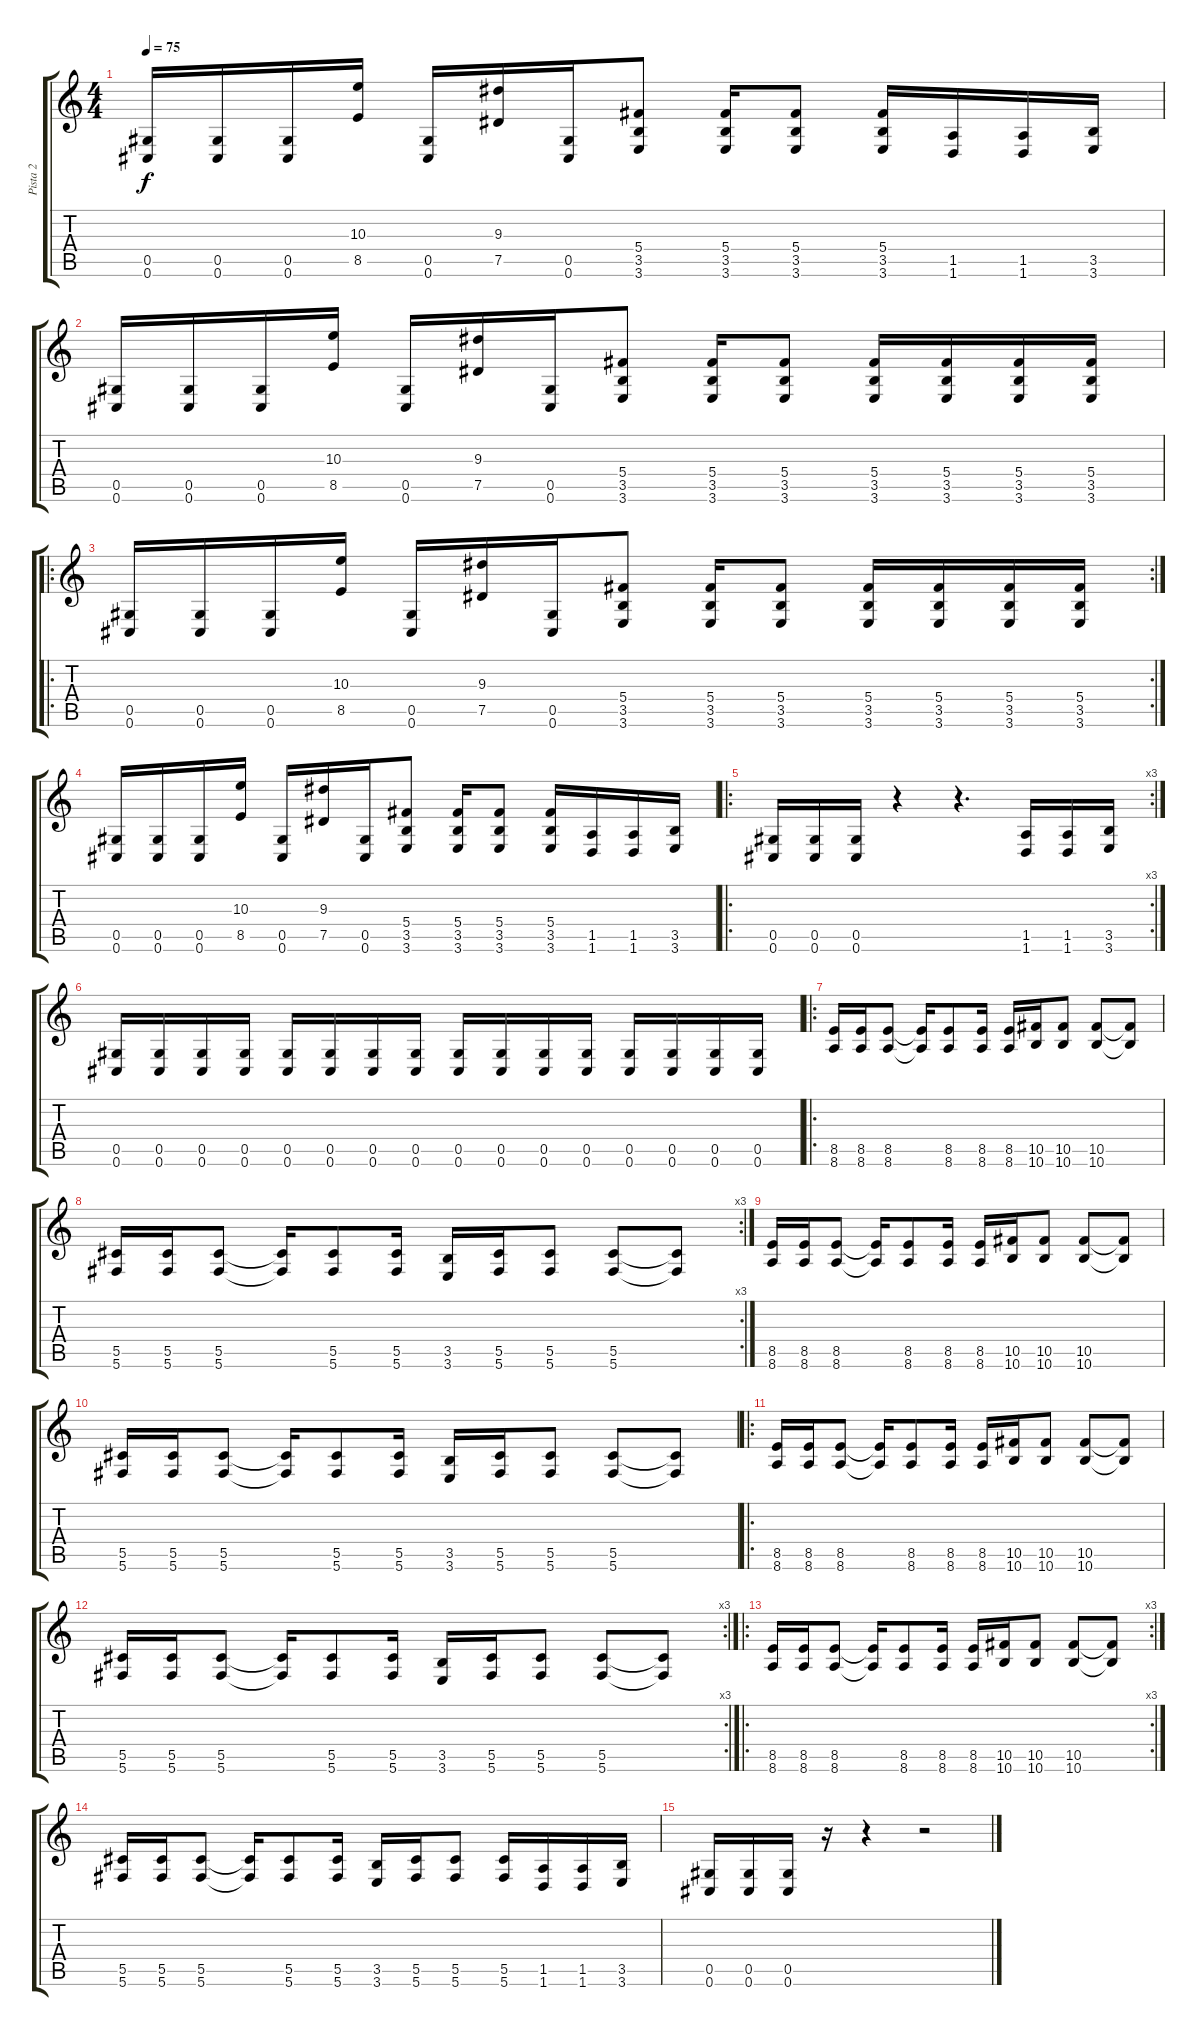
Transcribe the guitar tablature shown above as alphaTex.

\track ("Pista 2" "Pista 2") {instrument distortionguitar}
\staff {score tabs}
\tuning (Eb4 Bb3 Gb3 Db3 Ab2 Db2) {hide}
\ts (4 4)
\tempo 75
\clef g2
\ks c
(0.5 0.6).16{dy f} (0.5 0.6).16 (0.5 0.6).16 (10.3 8.5).16 (0.5 0.6).16 (9.3 7.5).16 (0.5 0.6).16 (5.4 3.5 3.6).8 (5.4 3.5 3.6).16 (5.4 3.5 3.6).8 (5.4 3.5 3.6).16 (1.5 1.6).16 (1.5 1.6).16 (3.5 3.6).16 |
(0.5 0.6).16 (0.5 0.6).16 (0.5 0.6).16 (10.3 8.5).16 (0.5 0.6).16 (9.3 7.5).16 (0.5 0.6).16 (5.4 3.5 3.6).8 (5.4 3.5 3.6).16 (5.4 3.5 3.6).8 (5.4 3.5 3.6).16 (5.4 3.5 3.6).16 (5.4 3.5 3.6).16 (5.4 3.5 3.6).16 |
\ro
\rc 2
(0.5 0.6).16 (0.5 0.6).16 (0.5 0.6).16 (10.3 8.5).16 (0.5 0.6).16 (9.3 7.5).16 (0.5 0.6).16 (5.4 3.5 3.6).8 (5.4 3.5 3.6).16 (5.4 3.5 3.6).8 (5.4 3.5 3.6).16 (5.4 3.5 3.6).16 (5.4 3.5 3.6).16 (5.4 3.5 3.6).16 |
(0.5 0.6).16 (0.5 0.6).16 (0.5 0.6).16 (10.3 8.5).16 (0.5 0.6).16 (9.3 7.5).16 (0.5 0.6).16 (5.4 3.5 3.6).8 (5.4 3.5 3.6).16 (5.4 3.5 3.6).8 (5.4 3.5 3.6).16 (1.5 1.6).16 (1.5 1.6).16 (3.5 3.6).16 |
\ro
\rc 3
(0.5 0.6).16 (0.5 0.6).16 (0.5 0.6).16 r.4 r.4{d} (1.5 1.6).16 (1.5 1.6).16 (3.5 3.6).16 |
(0.5 0.6).16 (0.5 0.6).16 (0.5 0.6).16 (0.5 0.6).16 (0.5 0.6).16 (0.5 0.6).16 (0.5 0.6).16 (0.5 0.6).16 (0.5 0.6).16 (0.5 0.6).16 (0.5 0.6).16 (0.5 0.6).16 (0.5 0.6).16 (0.5 0.6).16 (0.5 0.6).16 (0.5 0.6).16 |
\ro
(8.5 8.6).16 (8.5 8.6).16 (8.5 8.6).8 (8.5{t} 8.6{t}).16 (8.5 8.6).8 (8.5 8.6).16 (8.5 8.6).16 (10.5 10.6).16 (10.5 10.6).8 (10.5 10.6).8 (10.5{t} 10.6{t}).8 |
\rc 3
(5.5 5.6).16 (5.5 5.6).16 (5.5 5.6).8 (5.5{t} 5.6{t}).16 (5.5 5.6).8 (5.5 5.6).16 (3.5 3.6).16 (5.5 5.6).16 (5.5 5.6).8 (5.5 5.6).8 (5.5{t} 5.6{t}).8 |
(8.5 8.6).16 (8.5 8.6).16 (8.5 8.6).8 (8.5{t} 8.6{t}).16 (8.5 8.6).8 (8.5 8.6).16 (8.5 8.6).16 (10.5 10.6).16 (10.5 10.6).8 (10.5 10.6).8 (10.5{t} 10.6{t}).8 |
(5.5 5.6).16 (5.5 5.6).16 (5.5 5.6).8 (5.5{t} 5.6{t}).16 (5.5 5.6).8 (5.5 5.6).16 (3.5 3.6).16 (5.5 5.6).16 (5.5 5.6).8 (5.5 5.6).8 (5.5{t} 5.6{t}).8 |
\ro
(8.5 8.6).16 (8.5 8.6).16 (8.5 8.6).8 (8.5{t} 8.6{t}).16 (8.5 8.6).8 (8.5 8.6).16 (8.5 8.6).16 (10.5 10.6).16 (10.5 10.6).8 (10.5 10.6).8 (10.5{t} 10.6{t}).8 |
\rc 3
(5.5 5.6).16 (5.5 5.6).16 (5.5 5.6).8 (5.5{t} 5.6{t}).16 (5.5 5.6).8 (5.5 5.6).16 (3.5 3.6).16 (5.5 5.6).16 (5.5 5.6).8 (5.5 5.6).8 (5.5{t} 5.6{t}).8 |
\ro
\rc 3
(8.5 8.6).16 (8.5 8.6).16 (8.5 8.6).8 (8.5{t} 8.6{t}).16 (8.5 8.6).8 (8.5 8.6).16 (8.5 8.6).16 (10.5 10.6).16 (10.5 10.6).8 (10.5 10.6).8 (10.5{t} 10.6{t}).8 |
(5.5 5.6).16 (5.5 5.6).16 (5.5 5.6).8 (5.5{t} 5.6{t}).16 (5.5 5.6).8 (5.5 5.6).16 (3.5 3.6).16 (5.5 5.6).16 (5.5 5.6).8 (5.5 5.6).16 (1.5 1.6).16 (1.5 1.6).16 (3.5 3.6).16 |
(0.5 0.6).16 (0.5 0.6).16 (0.5 0.6).16 r.16 r.4 r.2
